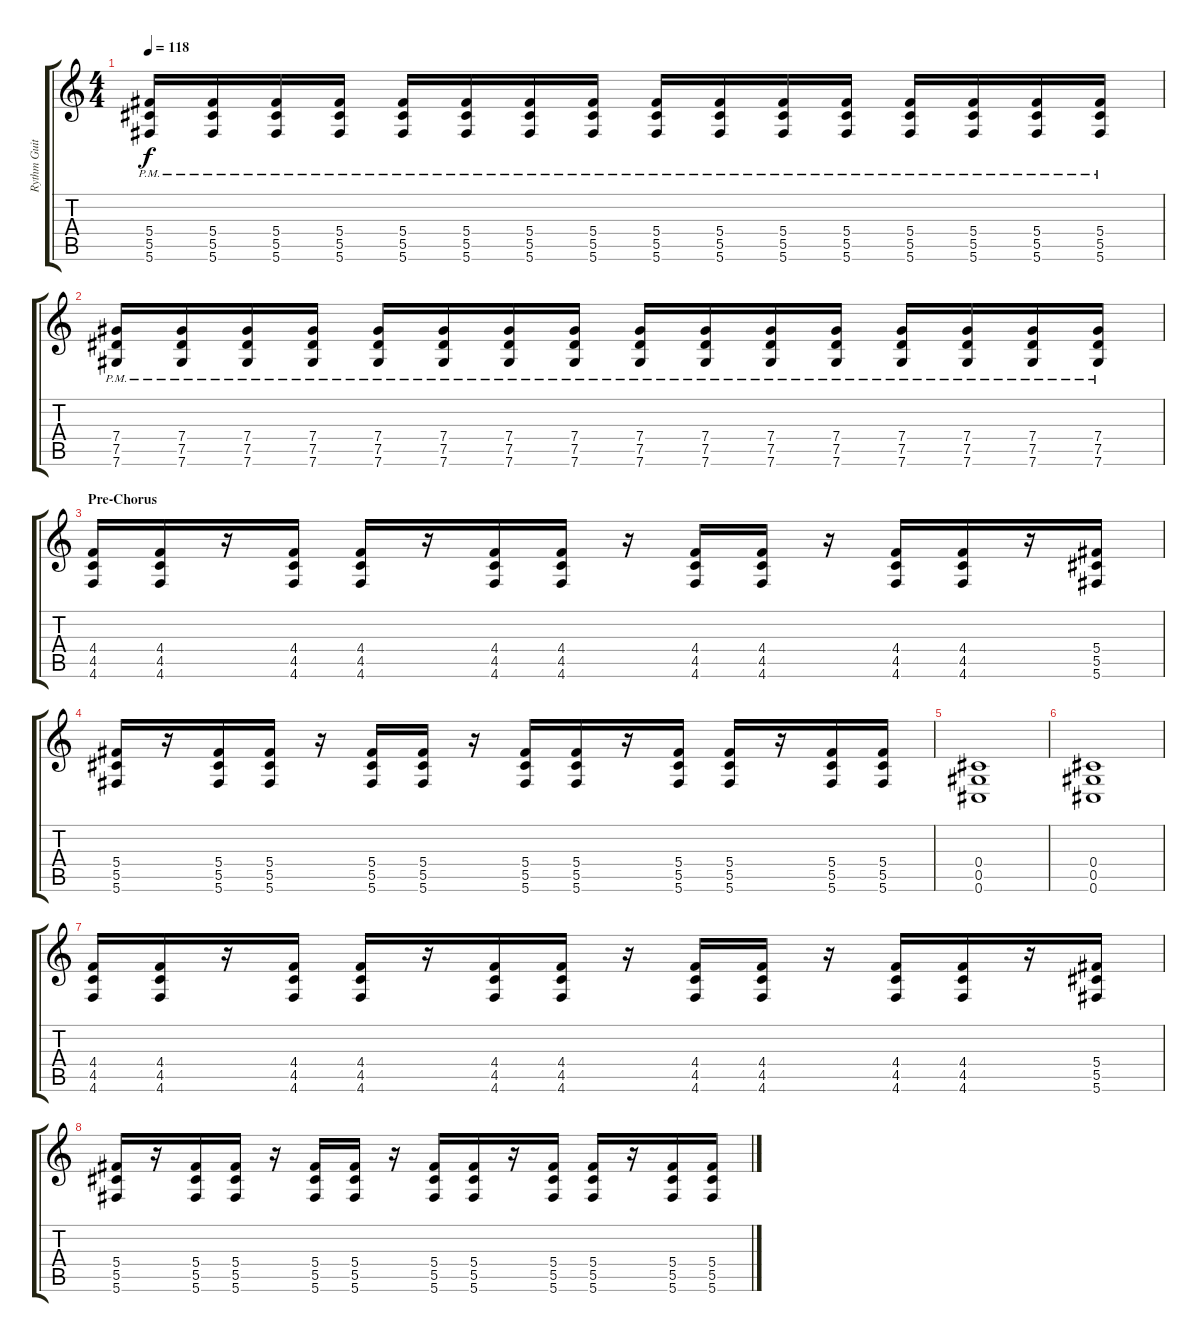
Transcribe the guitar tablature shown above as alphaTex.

\track ("Rythm Guitar" "Rythm Guit") {instrument distortionguitar}
\staff {score tabs}
\tuning (Eb4 Bb3 Gb3 Db3 Ab2 Db2) {hide}
\ts (4 4)
\tempo 118
\clef g2
\ks c
(5.4 5.5{pm} 5.6{pm}).16{dy f} (5.4{pm} 5.5{pm} 5.6{pm}).16 (5.4{pm} 5.5{pm} 5.6{pm}).16 (5.4{pm} 5.5{pm} 5.6{pm}).16 (5.4{pm} 5.5{pm} 5.6{pm}).16 (5.4{pm} 5.5{pm} 5.6{pm}).16 (5.4{pm} 5.5{pm} 5.6{pm}).16 (5.4{pm} 5.5{pm} 5.6{pm}).16 (5.4{pm} 5.5{pm} 5.6{pm}).16 (5.4{pm} 5.5{pm} 5.6{pm}).16 (5.4{pm} 5.5{pm} 5.6{pm}).16 (5.4{pm} 5.5{pm} 5.6{pm}).16 (5.4{pm} 5.5{pm} 5.6{pm}).16 (5.4{pm} 5.5{pm} 5.6{pm}).16 (5.4{pm} 5.5{pm} 5.6{pm}).16 (5.4{pm} 5.5{pm} 5.6{pm}).16 |
(7.4 7.5{pm} 7.6{pm}).16 (7.4{pm} 7.5{pm} 7.6{pm}).16 (7.4{pm} 7.5{pm} 7.6{pm}).16 (7.4{pm} 7.5{pm} 7.6{pm}).16 (7.4{pm} 7.5{pm} 7.6{pm}).16 (7.4{pm} 7.5{pm} 7.6{pm}).16 (7.4{pm} 7.5{pm} 7.6{pm}).16 (7.4{pm} 7.5{pm} 7.6{pm}).16 (7.4{pm} 7.5{pm} 7.6{pm}).16 (7.4{pm} 7.5{pm} 7.6{pm}).16 (7.4{pm} 7.5{pm} 7.6{pm}).16 (7.4{pm} 7.5{pm} 7.6{pm}).16 (7.4{pm} 7.5{pm} 7.6{pm}).16 (7.4{pm} 7.5{pm} 7.6{pm}).16 (7.4{pm} 7.5{pm} 7.6{pm}).16 (7.4{pm} 7.5{pm} 7.6{pm}).16 |
\section ("" "Pre-Chorus")
(4.4 4.5 4.6).16 (4.4 4.5 4.6).16 r.16 (4.4 4.5 4.6).16 (4.4 4.5 4.6).16 r.16 (4.4 4.5 4.6).16 (4.4 4.5 4.6).16 r.16 (4.4 4.5 4.6).16 (4.4 4.5 4.6).16 r.16 (4.4 4.5 4.6).16 (4.4 4.5 4.6).16 r.16 (5.4 5.5 5.6).16 |
(5.4 5.5 5.6).16 r.16 (5.4 5.5 5.6).16 (5.4 5.5 5.6).16 r.16 (5.4 5.5 5.6).16 (5.4 5.5 5.6).16 r.16 (5.4 5.5 5.6).16 (5.4 5.5 5.6).16 r.16 (5.4 5.5 5.6).16 (5.4 5.5 5.6).16 r.16 (5.4 5.5 5.6).16 (5.4 5.5 5.6).16 |
(0.4 0.5 0.6).1 |
(0.4 0.5 0.6).1 |
(4.4 4.5 4.6).16 (4.4 4.5 4.6).16 r.16 (4.4 4.5 4.6).16 (4.4 4.5 4.6).16 r.16 (4.4 4.5 4.6).16 (4.4 4.5 4.6).16 r.16 (4.4 4.5 4.6).16 (4.4 4.5 4.6).16 r.16 (4.4 4.5 4.6).16 (4.4 4.5 4.6).16 r.16 (5.4 5.5 5.6).16 |
(5.4 5.5 5.6).16 r.16 (5.4 5.5 5.6).16 (5.4 5.5 5.6).16 r.16 (5.4 5.5 5.6).16 (5.4 5.5 5.6).16 r.16 (5.4 5.5 5.6).16 (5.4 5.5 5.6).16 r.16 (5.4 5.5 5.6).16 (5.4 5.5 5.6).16 r.16 (5.4 5.5 5.6).16 (5.4 5.5 5.6).16
